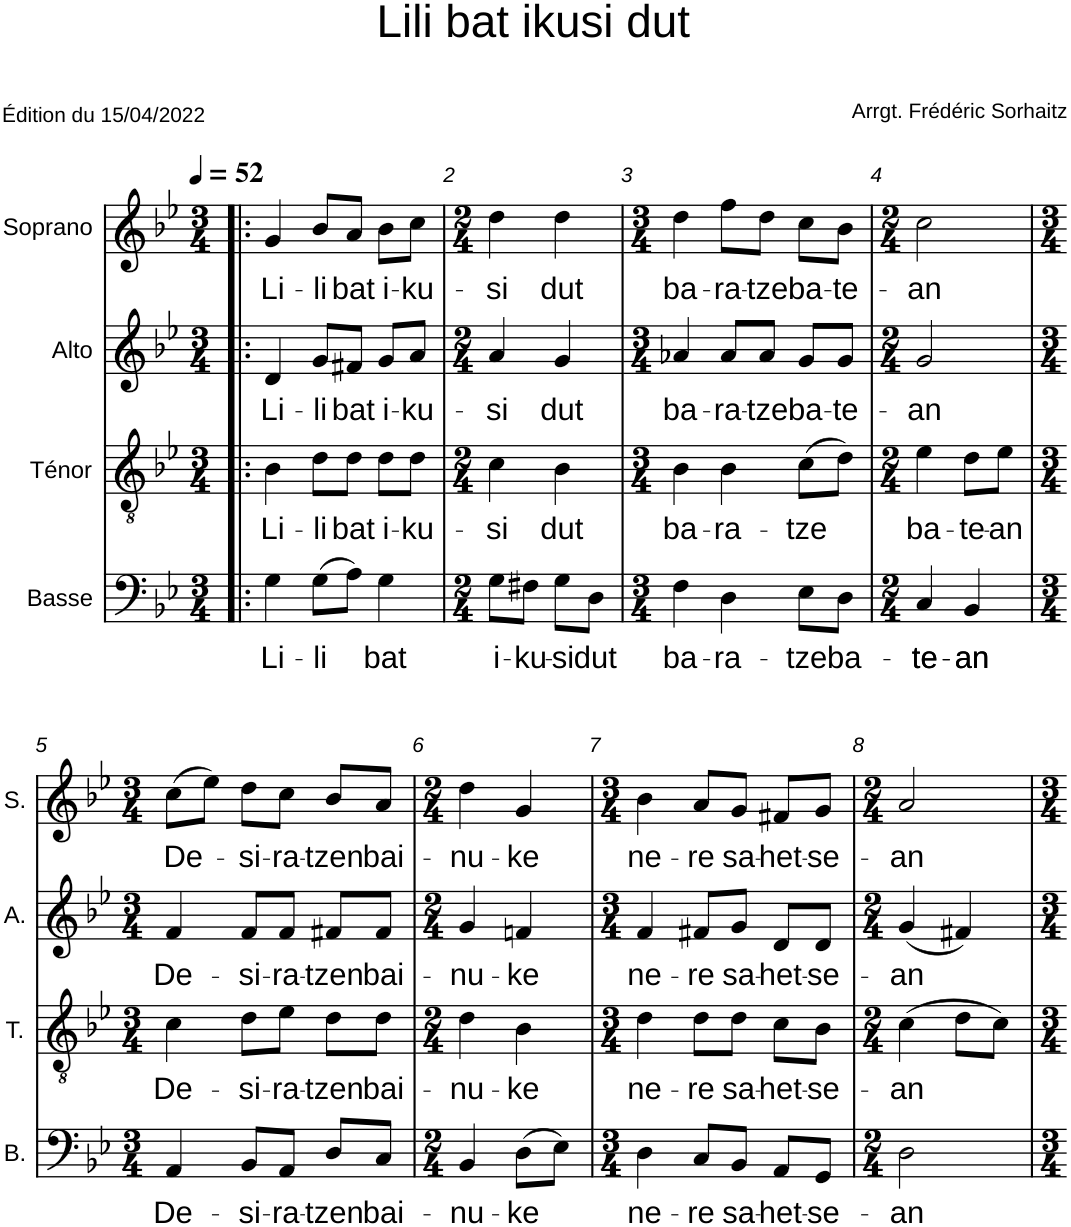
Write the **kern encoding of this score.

**kern	**text	**kern	**text	**kern	**text	**kern	**text
*part4	*part4	*part3	*part3	*part2	*part2	*part1	*part1
*staff4	*staff4	*staff3	*staff3	*staff2	*staff2	*staff1	*staff1
*I"Basse	*	*I"Ténor	*	*I"Alto	*	*I"Soprano	*
*I'B.	*	*I'T.	*	*I'A.	*	*I'S.	*
*clefF4	*	*clefGv2	*	*clefG2	*	*clefG2	*
*k[b-e-]	*	*k[b-e-]	*	*k[b-e-]	*	*k[b-e-]	*
*M3/4	*	*M3/4	*	*M3/4	*	*M3/4	*
*MM52	*	*MM52	*	*MM52	*	*MM52	*
=1!|:	=1!|:	=1!|:	=1!|:	=1!|:	=1!|:	=1!|:	=1!|:
!	!LO:LY:b	!	!LO:LY:b	!	!LO:LY:b	!	!LO:LY:b
4G\	Li-	4B-\	Li-	4d/	Li-	4g/	Li-
!	!LO:LY:b	!	!LO:LY:b	!	!LO:LY:b	!	!LO:LY:b
(8G\L	-li	8d\L	-li	8g/L	-li	8b-/L	-li
!	!	!	!LO:LY:b	!	!LO:LY:b	!	!LO:LY:b
8A\J)	.	8d\J	bat	8f#X/J	bat	8a/J	bat
!	!LO:LY:b	!	!LO:LY:b	!	!LO:LY:b	!	!LO:LY:b
4G\	bat	8d\L	i-	8g/L	i-	8b-\L	i-
!	!	!	!LO:LY:b	!	!LO:LY:b	!	!LO:LY:b
.	.	8d\J	-ku-	8a/J	-ku-	8cc\J	-ku-
=2	=2	=2	=2	=2	=2	=2	=2
*M2/4	*	*M2/4	*	*M2/4	*	*M2/4	*
!	!LO:LY:b	!	!LO:LY:b	!	!LO:LY:b	!	!LO:LY:b
8G\L	i-	4c\	-si	4a/	-si	4dd\	-si
!	!LO:LY:b	!	!	!	!	!	!
8F#X\J	-ku-	.	.	.	.	.	.
!	!LO:LY:b	!	!LO:LY:b	!	!LO:LY:b	!	!LO:LY:b
8G\L	-si	4B-\	dut	4g/	dut	4dd\	dut
!	!LO:LY:b	!	!	!	!	!	!
8D\J	dut	.	.	.	.	.	.
=3	=3	=3	=3	=3	=3	=3	=3
*M3/4	*	*M3/4	*	*M3/4	*	*M3/4	*
!	!LO:LY:b	!	!LO:LY:b	!	!LO:LY:b	!	!LO:LY:b
4F\	ba-	4B-\	ba-	4a-X/	ba-	4dd\	ba-
!	!LO:LY:b	!	!LO:LY:b	!	!LO:LY:b	!	!LO:LY:b
4D\	-ra-	4B-\	-ra-	8a-/L	-ra-	8ff\L	-ra-
!	!	!	!	!	!LO:LY:b	!	!LO:LY:b
.	.	.	.	8a-/J	-tze	8dd\J	-tze
!	!LO:LY:b	!	!LO:LY:b	!	!LO:LY:b	!	!LO:LY:b
8E-\L	-tze	(8c\L	-tze	8g/L	ba-	8cc\L	ba-
!	!LO:LY:b	!	!	!	!LO:LY:b	!	!LO:LY:b
8D\J	ba-	8d\J)	.	8g/J	-te-	8b-\J	-te-
=4	=4	=4	=4	=4	=4	=4	=4
*M2/4	*	*M2/4	*	*M2/4	*	*M2/4	*
!	!LO:LY:b	!	!LO:LY:b	!	!LO:LY:b	!	!LO:LY:b
4C/	-te-	4e-\	ba-	2g/	-an	2cc\	-an
!	!LO:LY:b	!	!LO:LY:b	!	!	!	!
4BB-/	-an	8d\L	-te-	.	.	.	.
!	!	!	!LO:LY:b	!	!	!	!
.	.	8e-\J	-an	.	.	.	.
!!LO:LB:g=z
=5	=5	=5	=5	=5	=5	=5	=5
*M3/4	*	*M3/4	*	*M3/4	*	*M3/4	*
!	!LO:LY:b	!	!LO:LY:b	!	!LO:LY:b	!	!LO:LY:b
4AA/	De-	4c\	De-	4f/	De-	(8cc\L	De-
.	.	.	.	.	.	8ee-\J)	.
!	!LO:LY:b	!	!LO:LY:b	!	!LO:LY:b	!	!LO:LY:b
8BB-/L	-si-	8d\L	-si-	8f/L	-si-	8dd\L	-si-
!	!LO:LY:b	!	!LO:LY:b	!	!LO:LY:b	!	!LO:LY:b
8AA/J	-ra-	8e-\J	-ra-	8f/J	-ra-	8cc\J	-ra-
!	!LO:LY:b	!	!LO:LY:b	!	!LO:LY:b	!	!LO:LY:b
8D/L	-tzen	8d\L	-tzen	8f#X/L	-tzen	8b-/L	-tzen
!	!LO:LY:b	!	!LO:LY:b	!	!LO:LY:b	!	!LO:LY:b
8C/J	bai-	8d\J	bai-	8f#/J	bai-	8a/J	bai-
=6	=6	=6	=6	=6	=6	=6	=6
*M2/4	*	*M2/4	*	*M2/4	*	*M2/4	*
!	!LO:LY:b	!	!LO:LY:b	!	!LO:LY:b	!	!LO:LY:b
4BB-/	-nu-	4d\	-nu-	4g/	-nu-	4dd\	-nu-
!	!LO:LY:b	!	!LO:LY:b	!	!LO:LY:b	!	!LO:LY:b
(8D\L	-ke	4B-\	-ke	4fn/	-ke	4g/	-ke
8E-\J)	.	.	.	.	.	.	.
=7	=7	=7	=7	=7	=7	=7	=7
*M3/4	*	*M3/4	*	*M3/4	*	*M3/4	*
!	!LO:LY:b	!	!LO:LY:b	!	!LO:LY:b	!	!LO:LY:b
4D\	ne-	4d\	ne-	4f/	ne-	4b-\	ne-
!	!LO:LY:b	!	!LO:LY:b	!	!LO:LY:b	!	!LO:LY:b
8C/L	-re	8d\L	-re	8f#X/L	-re	8a/L	-re
!	!LO:LY:b	!	!LO:LY:b	!	!LO:LY:b	!	!LO:LY:b
8BB-/J	sa-	8d\J	sa-	8g/J	sa-	8g/J	sa-
!	!LO:LY:b	!	!LO:LY:b	!	!LO:LY:b	!	!LO:LY:b
8AA/L	-het-	8c\L	-het-	8d/L	-het-	8f#X/L	-het-
!	!LO:LY:b	!	!LO:LY:b	!	!LO:LY:b	!	!LO:LY:b
8GG/J	-se-	8B-\J	-se-	8d/J	-se-	8g/J	-se-
=8	=8	=8	=8	=8	=8	=8	=8
*M2/4	*	*M2/4	*	*M2/4	*	*M2/4	*
!	!LO:LY:b	!	!LO:LY:b	!	!LO:LY:b	!	!LO:LY:b
2D\	-an	(4c\	-an	(4g/	-an	2a/	-an
.	.	8d\L	.	4f#X/)	.	.	.
.	.	8c\J)	.	.	.	.	.
=	=	=	=	=	=	=	=
*-	*-	*-	*-	*-	*-	*-	*-
